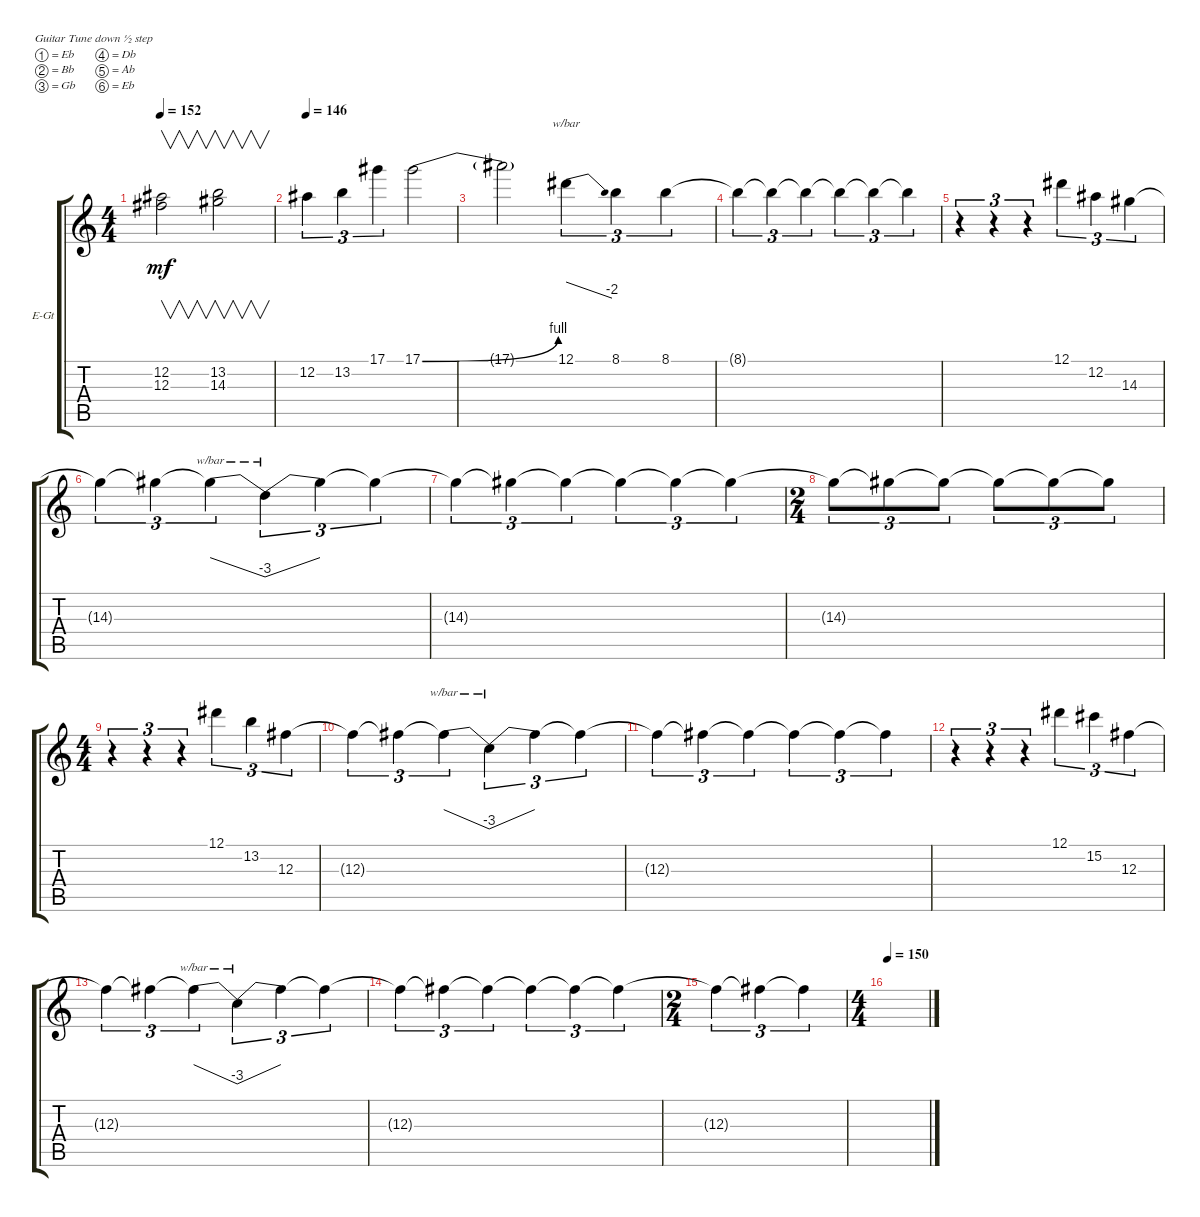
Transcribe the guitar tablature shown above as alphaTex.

\bracketExtendMode groupsimilarinstruments
\firstSystemTrackNameOrientation horizontal
\otherSystemsTrackNameOrientation horizontal
\track ("solo" "E-Gt") {solo instrument distortionguitar}
\staff {score tabs}
\tuning (Eb4 Bb3 Gb3 Db3 Ab2 Eb2)
\ts (4 4)
\tempo 152
\clef g2
\scale
0.268218
\ks c
(12.3 12.2).2{v dy mf} (14.3 13.2).2{v} |
\tempo 146
\scale
0.511741 12.2.4{tu (3 2)} 13.2.4{tu (3 2)} 17.1.4{tu (3 2)} 17.1{be (bend 0 0 15 4)}.2 |
\scale
0.220641 17.1{t}.2 12.1.4{tu (3 2) tbe (dive default 46.8 0 60 -8)} 8.1.4{tu (3 2)} 8.1.4{tu (3 2)} |
8.1{t}.4{tu (3 2)} 8.1{t}.4{tu (3 2)} 8.1{t}.4{tu (3 2)} 8.1{t}.4{tu (3 2)} 8.1{t}.4{tu (3 2)} 8.1{t}.4{tu (3 2)} |
r.4{tu (3 2)} r.4{tu (3 2)} r.4{tu (3 2)} 12.1.4{tu (3 2)} 12.2.4{tu (3 2)} 14.3.4{tu (3 2)} |
14.3{t}.4{tu (3 2)} 14.3{t}.4{tu (3 2)} 14.3{t}.4{tu (3 2) tbe (dive default 12 0 60 -12)} 14.3{t}.4{tu (3 2) tbe (dive default 0 -12 3 0)} 14.3{t}.4{tu (3 2)} 14.3{t}.4{tu (3 2)} |
14.3{t}.4{tu (3 2)} 14.3{t}.4{tu (3 2)} 14.3{t}.4{tu (3 2)} 14.3{t}.4{tu (3 2)} 14.3{t}.4{tu (3 2)} 14.3{t}.4{tu (3 2)} |
\ts (2 4)
14.3{t}.8{tu (3 2)} 14.3{t}.8{tu (3 2)} 14.3{t}.8{tu (3 2)} 14.3{t}.8{tu (3 2)} 14.3{t}.8{tu (3 2)} 14.3{t}.8{tu (3 2)} |
\ts (4 4)
r.4{tu (3 2)} r.4{tu (3 2)} r.4{tu (3 2)} 12.1.4{tu (3 2)} 13.2.4{tu (3 2)} 12.3.4{tu (3 2)} |
12.3{t}.4{tu (3 2)} 12.3{t}.4{tu (3 2)} 12.3{t}.4{tu (3 2) tbe (dive default 39.6 0 60 -12)} 12.3{t}.4{tu (3 2) tbe (dive default 0 -12 3.5999999999999996 0)} 12.3{t}.4{tu (3 2)} 12.3{t}.4{tu (3 2)} |
12.3{t}.4{tu (3 2)} 12.3{t}.4{tu (3 2)} 12.3{t}.4{tu (3 2)} 12.3{t}.4{tu (3 2)} 12.3{t}.4{tu (3 2)} 12.3{t}.4{tu (3 2)} |
r.4{tu (3 2)} r.4{tu (3 2)} r.4{tu (3 2)} 12.1.4{tu (3 2)} 15.2.4{tu (3 2)} 12.3.4{tu (3 2)} |
12.3{t}.4{tu (3 2)} 12.3{t}.4{tu (3 2)} 12.3{t}.4{tu (3 2) tbe (dive default 30.599999999999998 0 60 -12)} 12.3{t}.4{tu (3 2) tbe (dive default 0 -12 7.8 0)} 12.3{t}.4{tu (3 2)} 12.3{t}.4{tu (3 2)} |
12.3{t}.4{tu (3 2)} 12.3{t}.4{tu (3 2)} 12.3{t}.4{tu (3 2)} 12.3{t}.4{tu (3 2)} 12.3{t}.4{tu (3 2)} 12.3{t}.4{tu (3 2)} |
\ts (2 4)
12.3{t}.4{tu (3 2)} 12.3{t}.4{tu (3 2)} 12.3{t}.4{tu (3 2)} |
\ts (4 4)
\tempo 150
